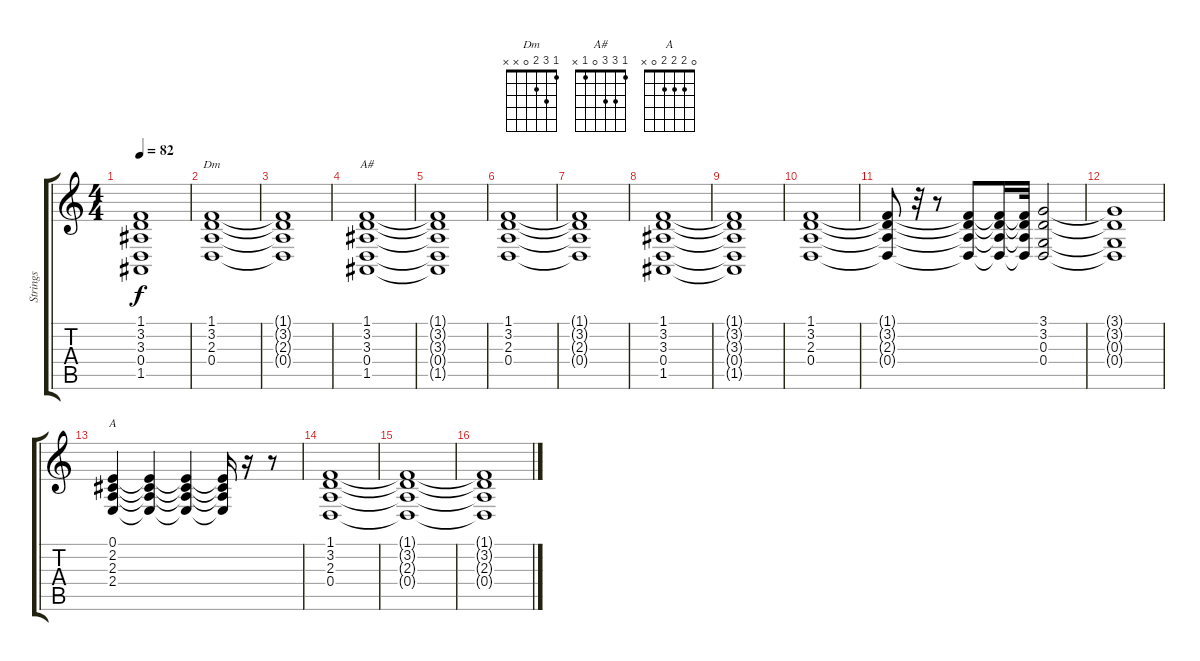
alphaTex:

\track ("Strings" "Strings") {instrument synthvoice}
\staff {score tabs}
\tuning (E4 B3 G3 D3 A2 E2) {hide}
\chord ("Dm" 1 3 2 0 x x)
\chord ("A#" 1 3 3 0 1 x)
\chord ("A" 0 2 2 2 0 x)
\ts (4 4)
\tempo 82
\clef g2
\ks c
(1.1{t} 3.2{t} 3.3{t} 0.4{t} 1.5{t}).1{dy f} |
(1.1 3.2 2.3 0.4).1{ch "Dm"} |
(1.1{t} 3.2{t} 2.3{t} 0.4{t}).1 |
(1.1 3.2 3.3 0.4 1.5).1{ch "A#"} |
(1.1{t} 3.2{t} 3.3{t} 0.4{t} 1.5{t}).1 |
(1.1 3.2 2.3 0.4).1 |
(1.1{t} 3.2{t} 2.3{t} 0.4{t}).1 |
(1.1 3.2 3.3 0.4 1.5).1 |
(1.1{t} 3.2{t} 3.3{t} 0.4{t} 1.5{t}).1 |
(1.1 3.2 2.3 0.4).1 |
(1.1{t} 3.2{t} 2.3{t} 0.4{t}).8 r.32 r.8 (1.1{t} 3.2{t} 2.3{t} 0.4{t}).8 (1.1{t} 3.2{t} 2.3{t} 0.4{t}).16 (1.1{t} 3.2{t} 2.3{t} 0.4{t}).32 (3.1 3.2 0.3 0.4).2 |
(3.1{t} 3.2{t} 0.3{t} 0.4{t}).1 |
(0.1 2.2 2.3 2.4).4{ch "A"} (0.1{t} 2.2{t} 2.3{t} 2.4{t}).4 (0.1{t} 2.2{t} 2.3{t} 2.4{t}).4 (0.1{t} 2.2{t} 2.3{t} 2.4{t}).16 r.16 r.8 |
(1.1 3.2 2.3 0.4).1 |
(1.1{t} 3.2{t} 2.3{t} 0.4{t}).1 |
(1.1{t} 3.2{t} 2.3{t} 0.4{t}).1
